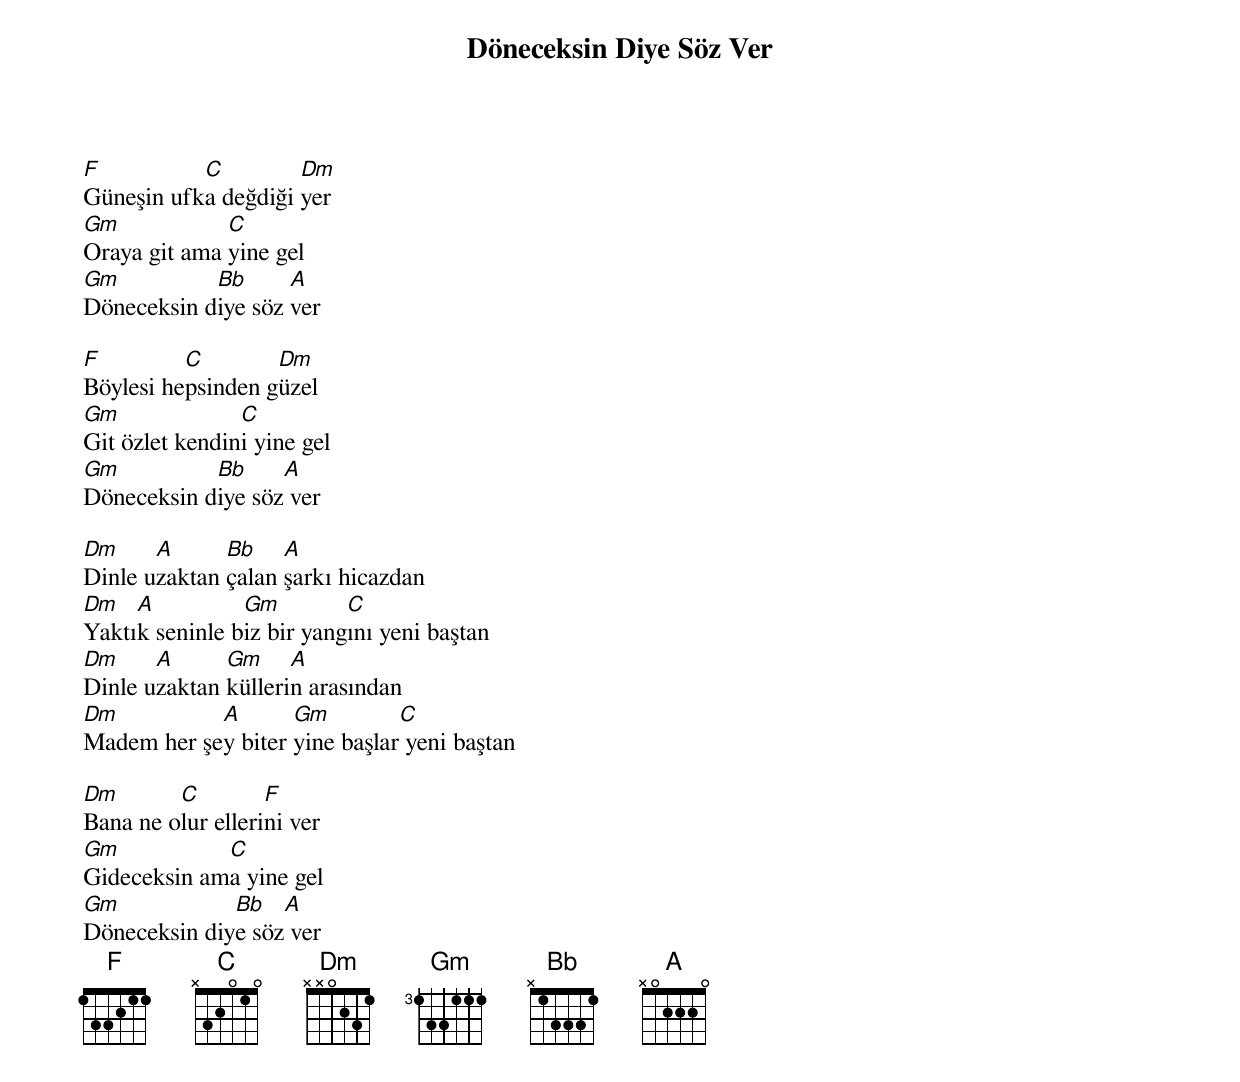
{title: Döneceksin Diye Söz Ver}
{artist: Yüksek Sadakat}

F          C         Dm
Güneşin ufka değdiği yer
Gm            C
Oraya git ama yine gel
Gm          Bb      A
Döneceksin diye söz ver

F         C        Dm
Böylesi hepsinden güzel
Gm              C
Git özlet kendini yine gel
Gm          Bb     A
Döneceksin diye söz ver

Dm     A      Bb    A
Dinle uzaktan çalan şarkı hicazdan
Dm   A          Gm         C
Yaktık seninle biz bir yangını yeni baştan
Dm     A      Gm     A
Dinle uzaktan küllerin arasından
Dm          A       Gm         C
Madem her şey biter yine başlar yeni baştan

Dm       C         F
Bana ne olur ellerini ver
Gm           C
Gideceksin ama yine gel
Gm            Bb   A
Döneceksin diye söz ver
